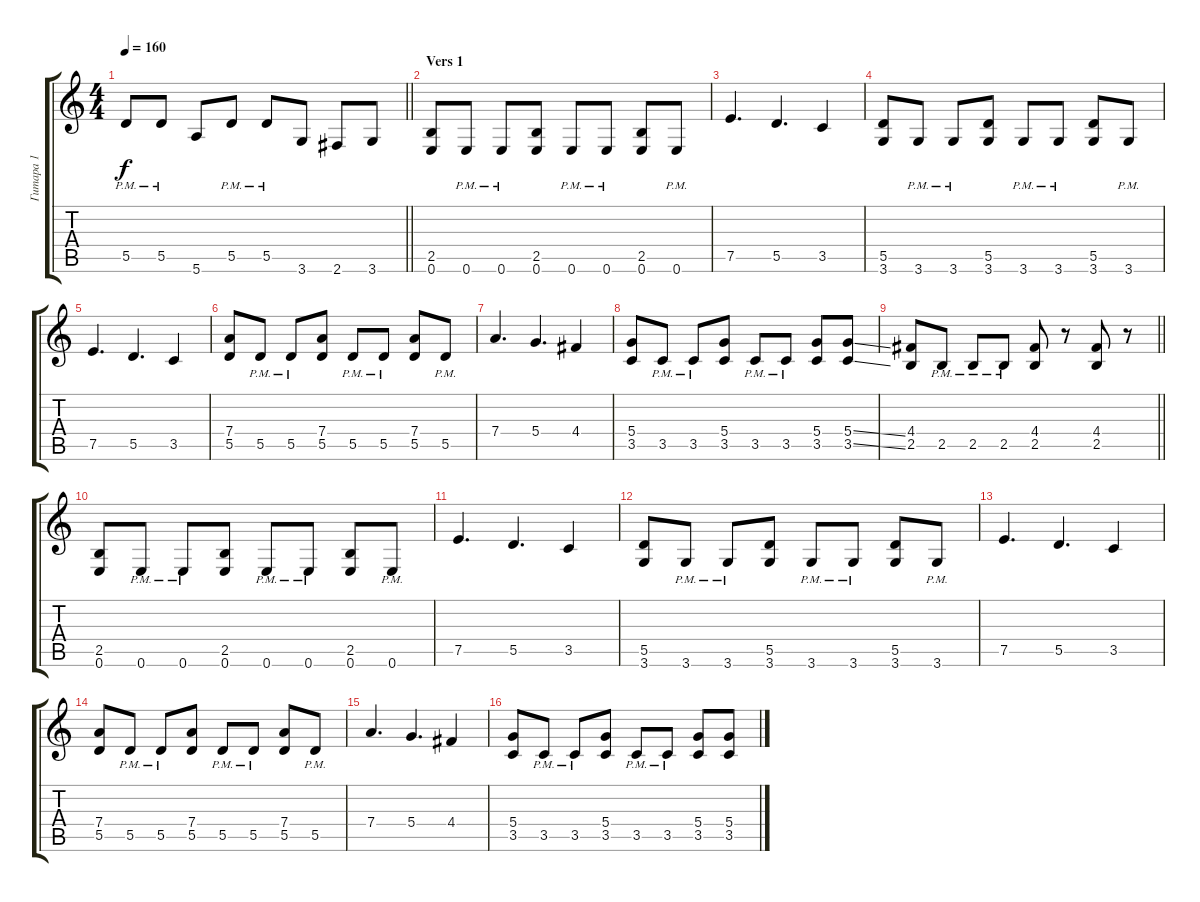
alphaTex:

\track ("Гитара 1" "Гитара 1") {instrument distortionguitar}
\staff {score tabs}
\tuning (E4 B3 G3 D3 A2 E2) {hide}
\ts (4 4)
\tempo 160
\clef g2
\barLineRight lightlight
\ks c
5.5{pm}.8{dy f} 5.5{pm}.8 5.6.8 5.5{pm}.8 5.5{pm}.8 3.6.8 2.6.8 3.6.8 |
\section ("" "Vers 1")
(2.5 0.6).8 0.6{pm}.8 0.6{pm}.8 (2.5 0.6).8 0.6{pm}.8 0.6{pm}.8 (2.5 0.6).8 0.6{pm}.8 |
7.5.4{d} 5.5.4{d} 3.5.4 |
(5.5 3.6).8 3.6{pm}.8 3.6{pm}.8 (5.5 3.6).8 3.6{pm}.8 3.6{pm}.8 (5.5 3.6).8 3.6{pm}.8 |
7.5.4{d} 5.5.4{d} 3.5.4 |
(7.4 5.5).8 5.5{pm}.8 5.5{pm}.8 (7.4 5.5).8 5.5{pm}.8 5.5{pm}.8 (7.4 5.5).8 5.5{pm}.8 |
7.4.4{d} 5.4.4{d} 4.4.4 |
(5.4 3.5).8 3.5{pm}.8 3.5{pm}.8 (5.4 3.5).8 3.5{pm}.8 3.5{pm}.8 (5.4 3.5).8 (5.4{ss} 3.5{ss}).8 |
\barLineRight lightlight
(4.4 2.5).8 2.5{pm}.8 2.5{pm}.8 2.5{pm}.8 (4.4 2.5).8 r.8 (4.4 2.5).8 r.8 |
(2.5 0.6).8 0.6{pm}.8 0.6{pm}.8 (2.5 0.6).8 0.6{pm}.8 0.6{pm}.8 (2.5 0.6).8 0.6{pm}.8 |
7.5.4{d} 5.5.4{d} 3.5.4 |
(5.5 3.6).8 3.6{pm}.8 3.6{pm}.8 (5.5 3.6).8 3.6{pm}.8 3.6{pm}.8 (5.5 3.6).8 3.6{pm}.8 |
7.5.4{d} 5.5.4{d} 3.5.4 |
(7.4 5.5).8 5.5{pm}.8 5.5{pm}.8 (7.4 5.5).8 5.5{pm}.8 5.5{pm}.8 (7.4 5.5).8 5.5{pm}.8 |
7.4.4{d} 5.4.4{d} 4.4.4 |
(5.4 3.5).8 3.5{pm}.8 3.5{pm}.8 (5.4 3.5).8 3.5{pm}.8 3.5{pm}.8 (5.4 3.5).8 (5.4{ss} 3.5{ss}).8
